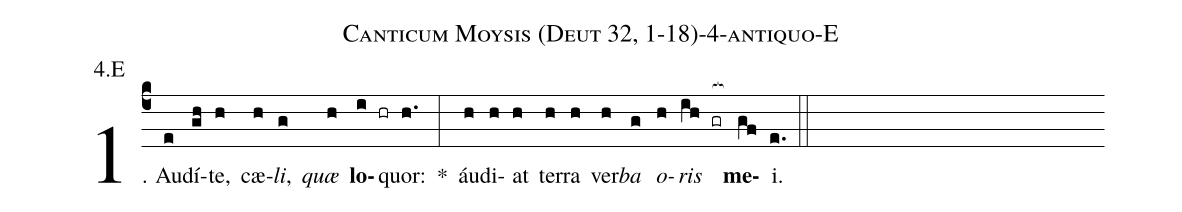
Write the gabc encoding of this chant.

name: Canticum Moysis (Deut 32, 1-18)-4-antiquo-E;
annotation: 4.E;
%%
(c4)1. Au(e)dí(gh)te,(h) cæ(h)<i>li</i>,(g) <i>quæ</i>(h) <b>lo</b>(i hr)quor:(h.) *(:) áu(h)di(h)at(h) ter(h)ra(h) ver(h)<i>ba</i>(g) <i>o</i>(h)<i>ris</i>(ih gr[ocb:1{]) <b>me</b>(gf[ocb:0}])i.(e.) (::)
